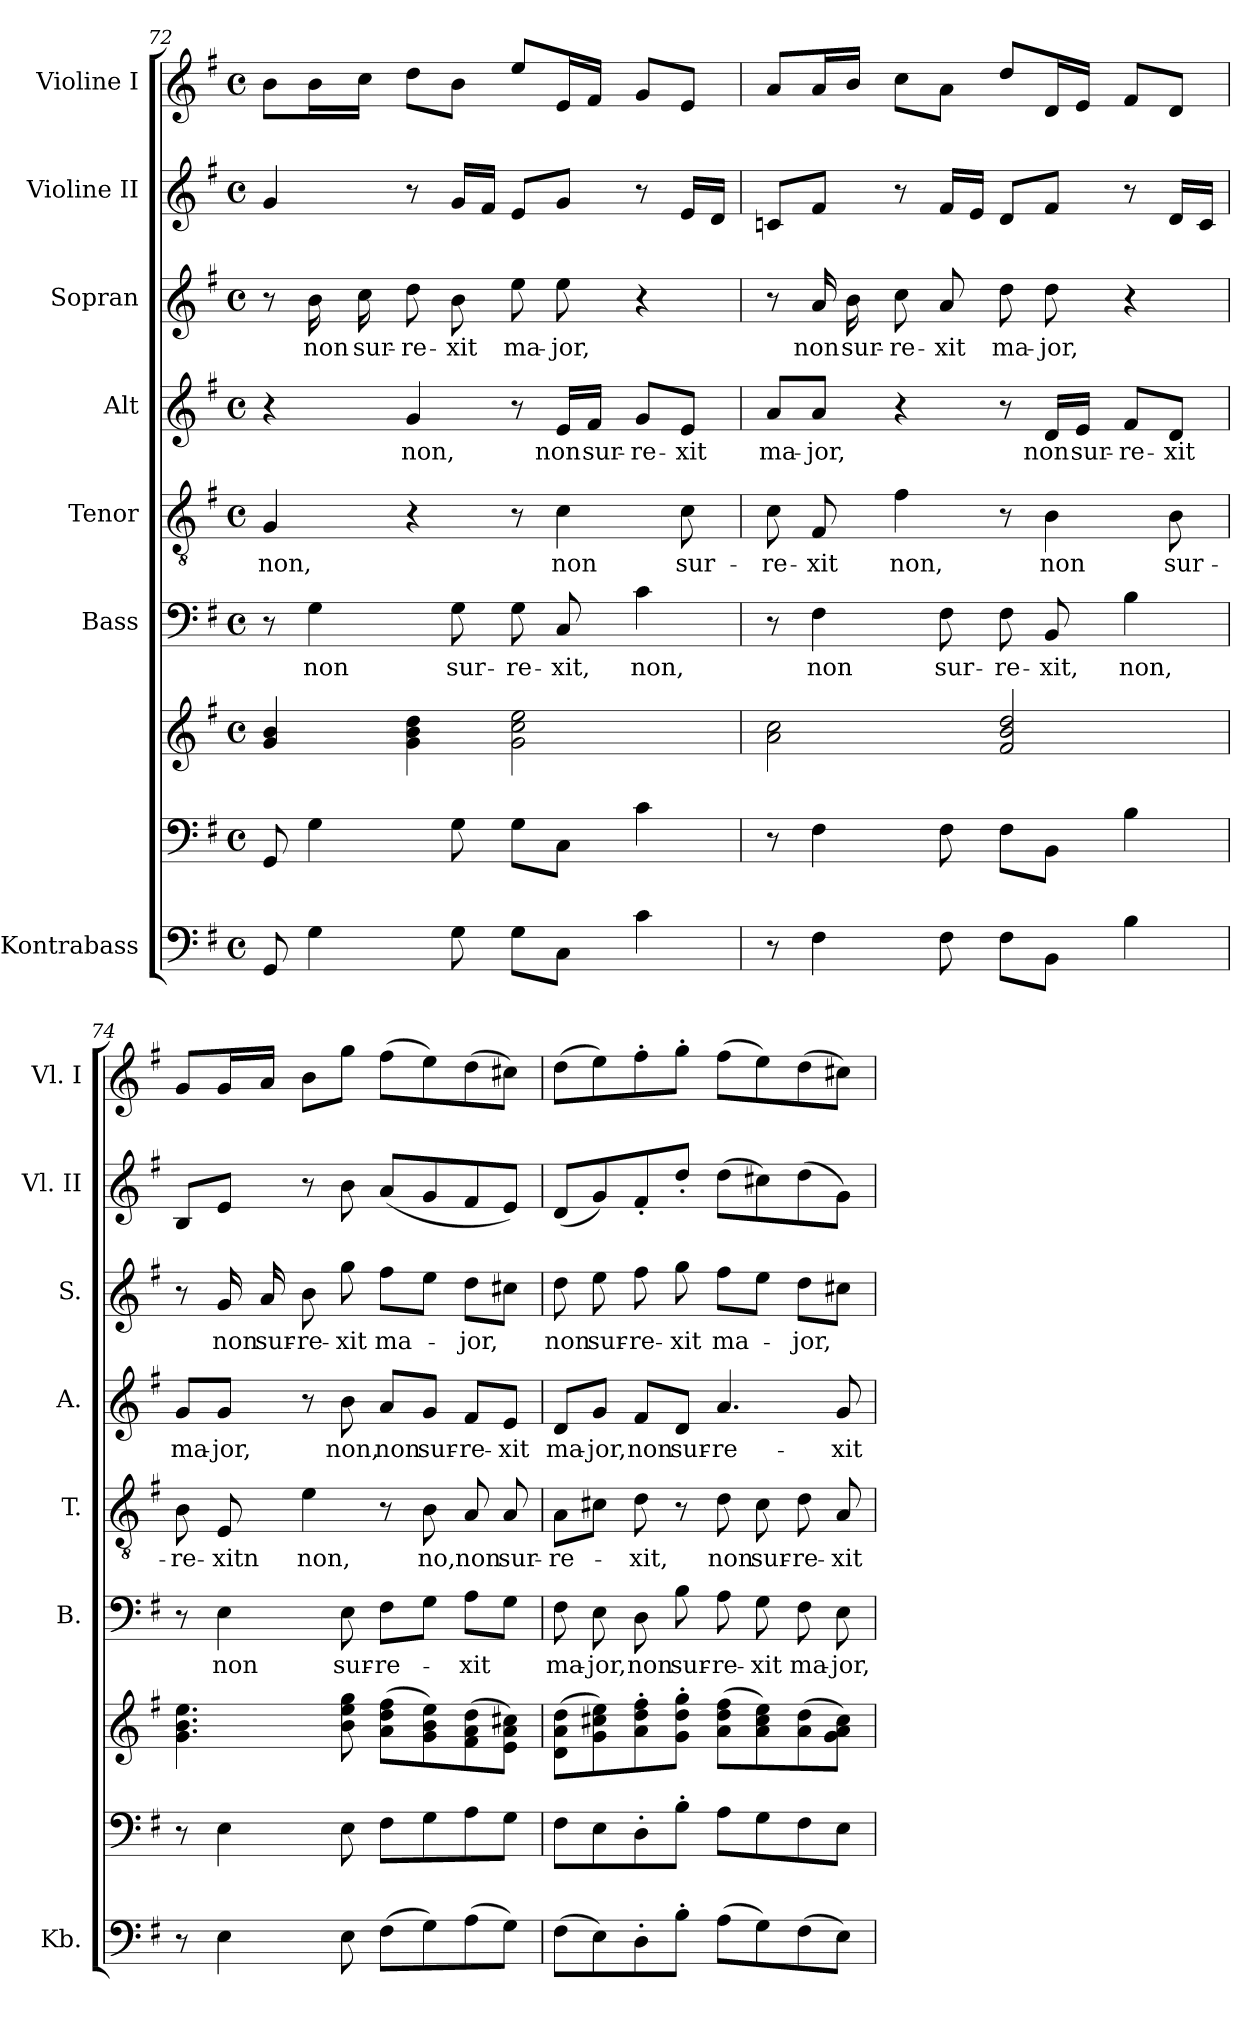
**kern	**kern	**kern	**kern	**text	**kern	**text	**kern	**text	**kern	**text	**kern	**kern
*part8	*part7	*part7	*part6	*part6	*part5	*part5	*part4	*part4	*part3	*part3	*part2	*part1
*staff9	*staff8	*staff7	*staff6	*staff6	*staff5	*staff5	*staff4	*staff4	*staff3	*staff3	*staff2	*staff1
*I"Kontrabass	*	*	*I"Bass	*	*I"Tenor	*	*I"Alt	*	*I"Sopran	*	*I"Violine II	*I"Violine I
*I'Kb.	*	*	*I'B.	*	*I'T.	*	*I'A.	*	*I'S.	*	*I'Vl. II	*I'Vl. I
!!LO:LB:g=z
*clefF4	*clefF4	*clefG2	*clefF4	*	*clefGv2	*	*clefG2	*	*clefG2	*	*clefG2	*clefG2
*ITrd7c12	*	*	*	*	*	*	*	*	*	*	*	*
*k[f#]	*k[f#]	*k[f#]	*k[f#]	*	*k[f#]	*	*k[f#]	*	*k[f#]	*	*k[f#]	*k[f#]
*G:	*G:	*G:	*G:	*	*G:	*	*G:	*	*G:	*	*G:	*G:
*M4/4	*M4/4	*M4/4	*M4/4	*	*M4/4	*	*M4/4	*	*M4/4	*	*M4/4	*M4/4
*met(c)	*met(c)	*met(c)	*met(c)	*	*met(c)	*	*met(c)	*	*met(c)	*	*met(c)	*met(c)
=72	=72	=72	=72	=72	=72	=72	=72	=72	=72	=72	=72	=72
!	!	!	!	!	!	!LO:LY:b	!	!	!	!	!	!
8GGG/	8GG/	4g/ 4b/	8r	.	4G/	non,	4r	.	8r	.	4g/	8b\L
!	!	!	!	!LO:LY:b	!	!	!	!	!	!LO:LY:b	!	!
4GG\	4G\	.	4G\	non	.	.	.	.	16b\	non	.	16b\L
!	!	!	!	!	!	!	!	!	!	!LO:LY:b	!	!
.	.	.	.	.	.	.	.	.	16cc\	sur-	.	16cc\JJ
!	!	!	!	!	!	!	!	!LO:LY:b	!	!LO:LY:b	!	!
.	.	4g\ 4b\ 4dd\	.	.	4r	.	4g/	non,	8dd\	-re-	8r	8dd\L
!	!	!	!	!LO:LY:b	!	!	!	!	!	!LO:LY:b	!	!
8GG\	8G\	.	8G\	sur-	.	.	.	.	8b\	-xit	16g/LL	8b\J
.	.	.	.	.	.	.	.	.	.	.	16f#/JJ	.
!	!	!	!	!LO:LY:b	!	!	!	!	!	!LO:LY:b	!	!
8GG\L	8G\L	2g\ 2cc\ 2ee\	8G\	-re-	8r	.	8r	.	8ee\	ma-	8e/L	8ee/L
!	!	!	!	!LO:LY:b	!	!LO:LY:b	!	!LO:LY:b	!	!LO:LY:b	!	!
8CC\J	8C\J	.	8C/	-xit,	4c\	non	16e/LL	non	8ee\	-jor,	8g/J	16e/L
!	!	!	!	!	!	!	!	!LO:LY:b	!	!	!	!
.	.	.	.	.	.	.	16f#/JJ	sur-	.	.	.	16f#/JJ
!	!	!	!	!LO:LY:b	!	!	!	!LO:LY:b	!	!	!	!
4C\	4c\	.	4c\	non,	.	.	8g/L	-re-	4r	.	8r	8g/L
!	!	!	!	!	!	!LO:LY:b	!	!LO:LY:b	!	!	!	!
.	.	.	.	.	8c\	sur-	8e/J	-xit	.	.	16e/LL	8e/J
.	.	.	.	.	.	.	.	.	.	.	16d/JJ	.
=73	=73	=73	=73	=73	=73	=73	=73	=73	=73	=73	=73	=73
!	!	!	!	!	!	!LO:LY:b	!	!LO:LY:b	!	!	!	!
8r	8r	2a\ 2cc\	8r	.	8c\	-re-	8a/L	ma-	8r	.	8cn/L	8a/L
!	!	!	!	!LO:LY:b	!	!LO:LY:b	!	!LO:LY:b	!	!LO:LY:b	!	!
4FF#\	4F#\	.	4F#\	non	8F#/	-xit	8a/J	-jor,	16a/	non	8f#/J	16a/L
!	!	!	!	!	!	!	!	!	!	!LO:LY:b	!	!
.	.	.	.	.	.	.	.	.	16b\	sur-	.	16b/JJ
!	!	!	!	!	!	!LO:LY:b	!	!	!	!LO:LY:b	!	!
.	.	.	.	.	4f#\	non,	4r	.	8cc\	-re-	8r	8cc\L
!	!	!	!	!LO:LY:b	!	!	!	!	!	!LO:LY:b	!	!
8FF#\	8F#\	.	8F#\	sur-	.	.	.	.	8a/	-xit	16f#/LL	8a\J
.	.	.	.	.	.	.	.	.	.	.	16e/JJ	.
!	!	!	!	!LO:LY:b	!	!	!	!	!	!LO:LY:b	!	!
8FF#\L	8F#\L	2f#/ 2b/ 2dd/	8F#\	-re-	8r	.	8r	.	8dd\	ma-	8d/L	8dd/L
!	!	!	!	!LO:LY:b	!	!LO:LY:b	!	!LO:LY:b	!	!LO:LY:b	!	!
8BBB\J	8BB\J	.	8BB/	-xit,	4B\	non	16d/LL	non	8dd\	-jor,	8f#/J	16d/L
!	!	!	!	!	!	!	!	!LO:LY:b	!	!	!	!
.	.	.	.	.	.	.	16e/JJ	sur-	.	.	.	16e/JJ
!	!	!	!	!LO:LY:b	!	!	!	!LO:LY:b	!	!	!	!
4BB\	4B\	.	4B\	non,	.	.	8f#/L	-re-	4r	.	8r	8f#/L
!	!	!	!	!	!	!LO:LY:b	!	!LO:LY:b	!	!	!	!
.	.	.	.	.	8B\	sur-	8d/J	-xit	.	.	16d/LL	8d/J
.	.	.	.	.	.	.	.	.	.	.	16c/JJ	.
=74	=74	=74	=74	=74	=74	=74	=74	=74	=74	=74	=74	=74
!	!	!	!	!	!	!LO:LY:b	!	!LO:LY:b	!	!	!	!
8r	8r	4.g\ 4.b\ 4.ee\	8r	.	8B\	-re-	8g/L	ma-	8r	.	8B/L	8g/L
!	!	!	!	!LO:LY:b	!	!LO:LY:b	!	!LO:LY:b	!	!LO:LY:b	!	!
4EE\	4E\	.	4E\	non	8E/	-xitn	8g/J	-jor,	16g/	non	8e/J	16g/L
!	!	!	!	!	!	!	!	!	!	!LO:LY:b	!	!
.	.	.	.	.	.	.	.	.	16a/	sur-	.	16a/JJ
!	!	!	!	!	!	!LO:LY:b	!	!	!	!LO:LY:b	!	!
.	.	.	.	.	4e\	non,	8r	.	8b\	-re-	8r	8b\L
!	!	!	!	!LO:LY:b	!	!	!	!LO:LY:b	!	!LO:LY:b	!	!
8EE\	8E\	8b\ 8ee\ 8gg\	8E\	sur-	.	.	8b\	non,	8gg\	-xit	8b\	8gg\J
!	!	!	!	!LO:LY:b	!	!	!	!LO:LY:b	!	!LO:LY:b	!	!
(>8FF#\L	8F#\L	(>8a\ 8dd\ 8ff#\L	8F#\L	-re-	8r	.	8a/L	non	8ff#\L	ma-	(<8a/L	(>8ff#\L
!	!	!	!	!	!	!LO:LY:b	!	!LO:LY:b	!	!	!	!
8GG\)	8G\	8g\ 8b\ 8ee\)	8G\J	.	8B\	no,	8g/J	sur-	8ee\J	.	8g/	8ee\)
!	!	!	!	!LO:LY:b	!	!LO:LY:b	!	!LO:LY:b	!	!LO:LY:b	!	!
(>8AA\	8A\	(>8f#\ 8a\ 8dd\	8A\L	-xit	8A/	non	8f#/L	-re-	8dd\L	-jor,	8f#/	(>8dd\
!	!	!	!	!	!	!LO:LY:b	!	!LO:LY:b	!	!	!	!
8GG\J)	8G\J	8e\ 8a\ 8cc#X\J)	8G\J	.	8A/	sur-	8e/J	-xit	8cc#X\J	.	8e/J)	8cc#X\J)
=75	=75	=75	=75	=75	=75	=75	=75	=75	=75	=75	=75	=75
!	!	!	!	!LO:LY:b	!	!LO:LY:b	!	!LO:LY:b	!	!LO:LY:b	!	!
(>8FF#\L	8F#\L	(>8d\ 8a\ 8dd\L	8F#\	ma-	8A\L	-re-	8d/L	ma-	8dd\	non	(<8d/L	(>8dd\L
!	!	!	!	!LO:LY:b	!	!	!	!LO:LY:b	!	!LO:LY:b	!	!
8EE\)	8E\	8g\ 8cc#X\ 8ee\)	8E\	-jor,	8c#X\J	.	8g/J	-jor,	8ee\	sur-	8g/)	8ee\)
!	!	!	!	!LO:LY:b	!	!LO:LY:b	!	!LO:LY:b	!	!LO:LY:b	!	!
8DD'>\	8D'>\	8a\'> 8dd\'> 8ff#\'>	8D\	non	8d\	-xit,	8f#/L	non	8ff#\	-re-	8f#'</	8ff#'>\
!	!	!	!	!LO:LY:b	!	!	!	!LO:LY:b	!	!LO:LY:b	!	!
8BB'>\J	8B'>\J	8g\'> 8dd\'> 8gg\'>J	8B\	sur-	8r	.	8d/J	sur-	8gg\	-xit	8dd'</J	8gg'>\J
!	!	!	!	!LO:LY:b	!	!LO:LY:b	!	!LO:LY:b	!	!LO:LY:b	!	!
(>8AA\L	8A\L	(>8a\ 8dd\ 8ff#\L	8A\	-re-	8d\	non	4.a/	-re-	8ff#\L	ma-	(>8dd\L	(>8ff#\L
!	!	!	!	!LO:LY:b	!	!LO:LY:b	!	!	!	!	!	!
8GG\)	8G\	8a\ 8cc#\ 8ee\)	8G\	-xit	8c#\	sur-	.	.	8ee\J	.	8cc#X\)	8ee\)
!	!	!	!	!LO:LY:b	!	!LO:LY:b	!	!	!	!LO:LY:b	!	!
(>8FF#\	8F#\	(>8a\ 8dd\	8F#\	ma-	8d\	-re-	.	.	8dd\L	-jor,	(>8dd\	(>8dd\
!	!	!	!	!LO:LY:b	!	!LO:LY:b	!	!LO:LY:b	!	!	!	!
8EE\J)	8E\J	8g\ 8a\ 8cc#\J)	8E\	-jor,	8A/	-xit	8g/	-xit	8cc#X\J	.	8g\J)	8cc#X\J)
=	=	=	=	=	=	=	=	=	=	=	=	=
*-	*-	*-	*-	*-	*-	*-	*-	*-	*-	*-	*-	*-
